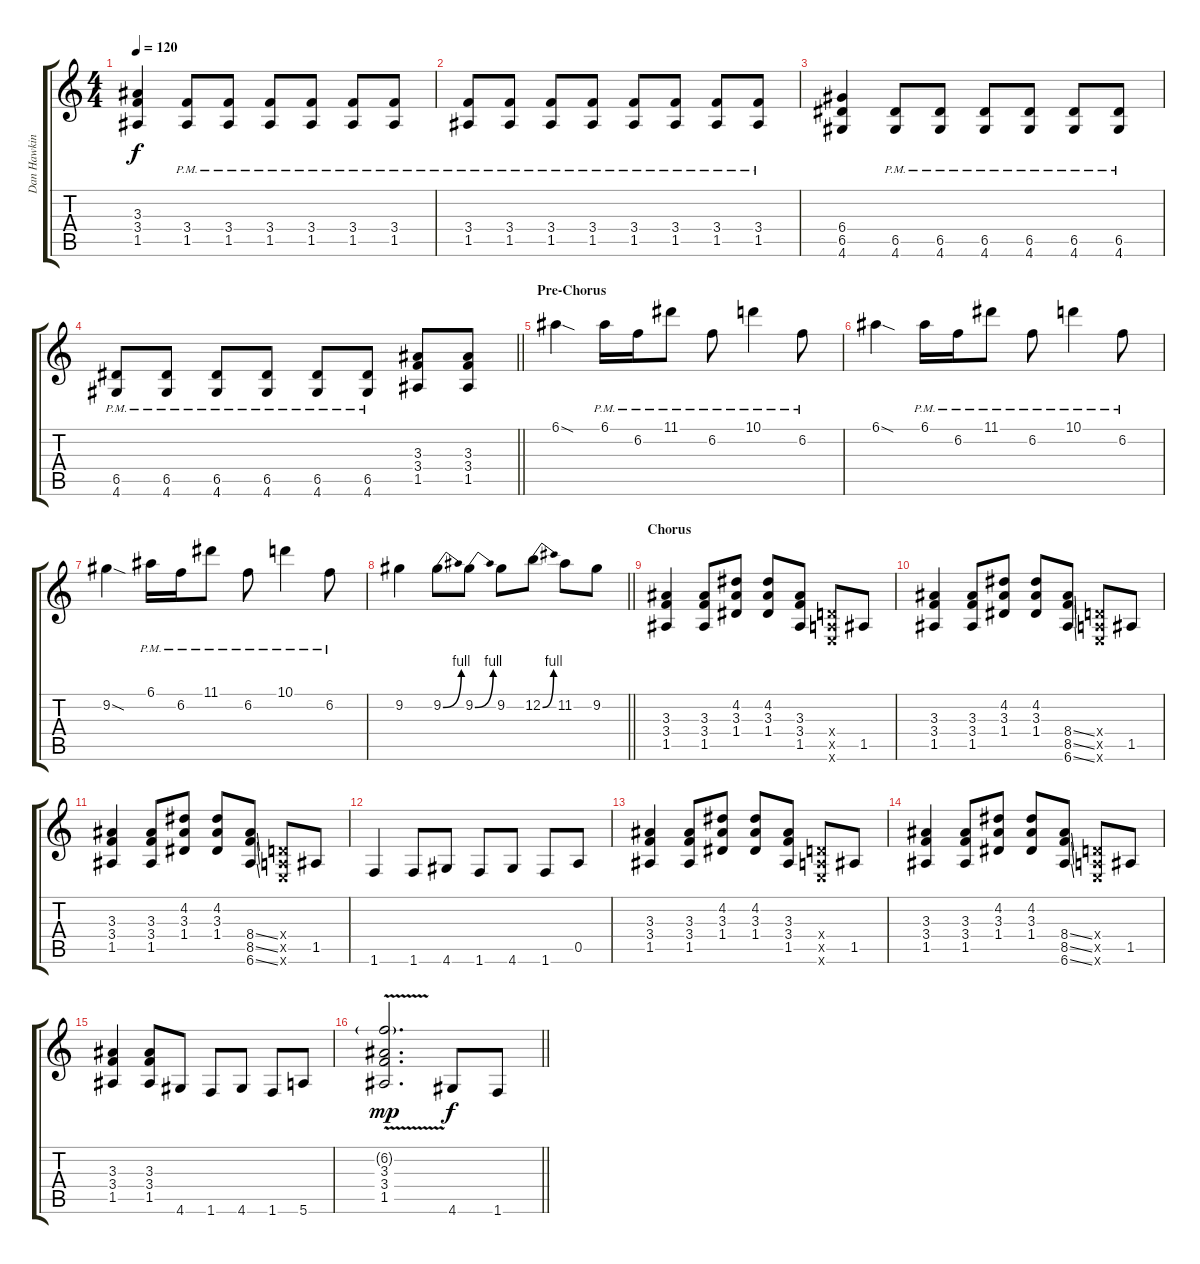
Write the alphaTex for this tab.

\track ("Dan Hawkins: Lead Guitar" "Dan Hawkin") {instrument overdrivenguitar}
\staff {score tabs}
\tuning (E4 B3 G3 D3 A2 E2) {hide}
\ts (4 4)
\tempo 120
\clef g2
\ks c
(3.3 3.4 1.5).4{dy f} (3.4{pm} 1.5{pm}).8 (3.4{pm} 1.5{pm}).8 (3.4{pm} 1.5{pm}).8 (3.4{pm} 1.5{pm}).8 (3.4{pm} 1.5{pm}).8 (3.4{pm} 1.5{pm}).8 |
(3.4{pm} 1.5{pm}).8 (3.4{pm} 1.5{pm}).8 (3.4{pm} 1.5{pm}).8 (3.4{pm} 1.5{pm}).8 (3.4{pm} 1.5{pm}).8 (3.4{pm} 1.5{pm}).8 (3.4{pm} 1.5{pm}).8 (3.4{pm} 1.5{pm}).8 |
(6.4 6.5 4.6).4 (6.5{pm} 4.6{pm}).8 (6.5{pm} 4.6{pm}).8 (6.5{pm} 4.6{pm}).8 (6.5{pm} 4.6{pm}).8 (6.5{pm} 4.6{pm}).8 (6.5{pm} 4.6{pm}).8 |
\barLineRight lightlight
(6.5{pm} 4.6{pm}).8 (6.5{pm} 4.6{pm}).8 (6.5{pm} 4.6{pm}).8 (6.5{pm} 4.6{pm}).8 (6.5{pm} 4.6{pm}).8 (6.5{pm} 4.6{pm}).8 (3.3 3.4 1.5).8 (3.3 3.4 1.5).8 |
\section ("" "Pre-Chorus")
6.1{sod}.4 6.1{pm}.16 6.2{pm}.16 11.1{pm}.8 6.2{pm}.8 10.1{pm}.4 6.2{pm}.8 |
6.1{sod}.4 6.1{pm}.16 6.2{pm}.16 11.1{pm}.8 6.2{pm}.8 10.1{pm}.4 6.2{pm}.8 |
9.2{sod}.4 6.1{pm}.16 6.2{pm}.16 11.1{pm}.8 6.2{pm}.8 10.1{pm}.4 6.2{pm}.8 |
\barLineRight lightlight
9.2.4 9.2{be (bend 0 0 60 4)}.8 9.2{be (bend 0 0 60 4)}.8 9.2.8 12.2{be (bend 0 0 60 4)}.8 11.2.8 9.2.8 |
\section ("" "Chorus")
(3.3 3.4 1.5).4 (3.3 3.4 1.5).8 (4.2 3.3 1.4).8 (4.2 3.3 1.4).8 (3.3 3.4 1.5).8 (0.4{x} 0.5{x} 0.6{x}).8 1.5.8 |
(3.3 3.4 1.5).4 (3.3 3.4 1.5).8 (4.2 3.3 1.4).8 (4.2 3.3 1.4).8 (8.4{ss} 8.5{ss} 6.6{ss}).8 (0.4{x} 0.5{x} 0.6{x}).8 1.5.8 |
(3.3 3.4 1.5).4 (3.3 3.4 1.5).8 (4.2 3.3 1.4).8 (4.2 3.3 1.4).8 (8.4{ss} 8.5{ss} 6.6{ss}).8 (0.4{x} 0.5{x} 0.6{x}).8 1.5.8 |
1.6.4 1.6.8 4.6.8 1.6.8 4.6.8 1.6.8 0.5.8 |
(3.3 3.4 1.5).4 (3.3 3.4 1.5).8 (4.2 3.3 1.4).8 (4.2 3.3 1.4).8 (3.3 3.4 1.5).8 (0.4{x} 0.5{x} 0.6{x}).8 1.5.8 |
(3.3 3.4 1.5).4 (3.3 3.4 1.5).8 (4.2 3.3 1.4).8 (4.2 3.3 1.4).8 (8.4{ss} 8.5{ss} 6.6{ss}).8 (0.4{x} 0.5{x} 0.6{x}).8 1.5.8 |
(3.3 3.4 1.5).4 (3.3 3.4 1.5).8 4.6.8 1.6.8 4.6.8 1.6.8 5.6.8 |
\barLineRight lightlight
(6.2{v g} 3.3 3.4 1.5).2{d dy mp} 4.6.8{dy f} 1.6.8
